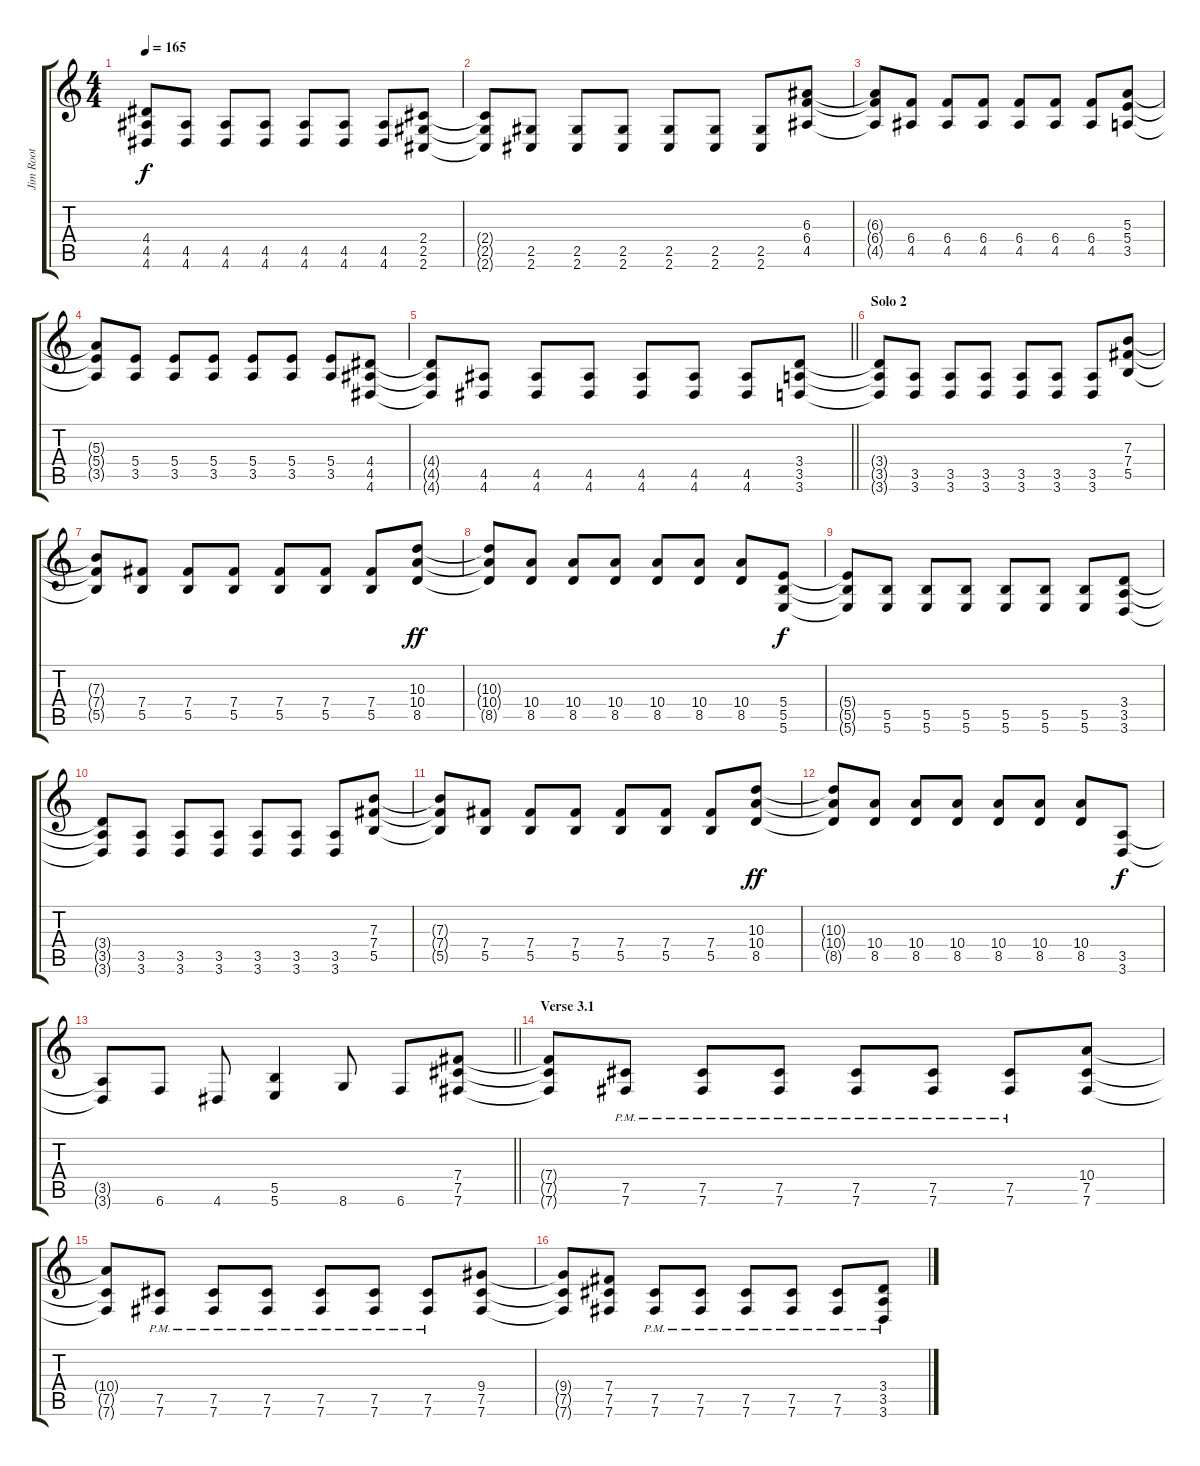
\track ("Jim Root" "Jim Root") {instrument distortionguitar}
\staff {score tabs}
\tuning (Db4 Ab3 E3 B2 Gb2 B1) {hide}
\ts (4 4)
\tempo 165
\clef g2
\ks c
(4.4{t} 4.5{t} 4.6{t}).8{dy f} (4.5 4.6).8 (4.5 4.6).8 (4.5 4.6).8 (4.5 4.6).8 (4.5 4.6).8 (4.5 4.6).8 (2.4 2.5 2.6).8 |
(2.4{t} 2.5{t} 2.6{t}).8 (2.5 2.6).8 (2.5 2.6).8 (2.5 2.6).8 (2.5 2.6).8 (2.5 2.6).8 (2.5 2.6).8 (6.3 6.4 4.5).8 |
(6.3{t} 6.4{t} 4.5{t}).8 (6.4 4.5).8 (6.4 4.5).8 (6.4 4.5).8 (6.4 4.5).8 (6.4 4.5).8 (6.4 4.5).8 (5.3 5.4 3.5).8 |
(5.3{t} 5.4{t} 3.5{t}).8 (5.4 3.5).8 (5.4 3.5).8 (5.4 3.5).8 (5.4 3.5).8 (5.4 3.5).8 (5.4 3.5).8 (4.4 4.5 4.6).8 |
\barLineRight lightlight
(4.4{t} 4.5{t} 4.6{t}).8 (4.5 4.6).8 (4.5 4.6).8 (4.5 4.6).8 (4.5 4.6).8 (4.5 4.6).8 (4.5 4.6).8 (3.4 3.5 3.6).8 |
\section ("" "Solo 2")
(3.4{t} 3.5{t} 3.6{t}).8 (3.5 3.6).8 (3.5 3.6).8 (3.5 3.6).8 (3.5 3.6).8 (3.5 3.6).8 (3.5 3.6).8 (7.3 7.4 5.5).8 |
(7.3{t} 7.4{t} 5.5{t}).8 (7.4 5.5).8 (7.4 5.5).8 (7.4 5.5).8 (7.4 5.5).8 (7.4 5.5).8 (7.4 5.5).8 (10.3 10.4 8.5).8{dy ff} |
(10.3{t} 10.4{t} 8.5{t}).8 (10.4 8.5).8 (10.4 8.5).8 (10.4 8.5).8 (10.4 8.5).8 (10.4 8.5).8 (10.4 8.5).8 (5.4 5.5 5.6).8{dy f} |
(5.4{t} 5.5{t} 5.6{t}).8 (5.5 5.6).8 (5.5 5.6).8 (5.5 5.6).8 (5.5 5.6).8 (5.5 5.6).8 (5.5 5.6).8 (3.4 3.5 3.6).8 |
(3.4{t} 3.5{t} 3.6{t}).8 (3.5 3.6).8 (3.5 3.6).8 (3.5 3.6).8 (3.5 3.6).8 (3.5 3.6).8 (3.5 3.6).8 (7.3 7.4 5.5).8 |
(7.3{t} 7.4{t} 5.5{t}).8 (7.4 5.5).8 (7.4 5.5).8 (7.4 5.5).8 (7.4 5.5).8 (7.4 5.5).8 (7.4 5.5).8 (10.3 10.4 8.5).8{dy ff} |
(10.3{t} 10.4{t} 8.5{t}).8 (10.4 8.5).8 (10.4 8.5).8 (10.4 8.5).8 (10.4 8.5).8 (10.4 8.5).8 (10.4 8.5).8 (3.5 3.6).8{dy f} |
\barLineRight lightlight
(3.5{t} 3.6{t}).8 6.6.8 4.6.8 (5.5 5.6).4 8.6.8 6.6.8 (7.4 7.5 7.6).8 |
\section ("" "Verse 3.1")
(7.4{t} 7.5{t} 7.6{t}).8 (7.5{pm} 7.6{pm}).8 (7.5{pm} 7.6{pm}).8 (7.5{pm} 7.6{pm}).8 (7.5{pm} 7.6{pm}).8 (7.5{pm} 7.6{pm}).8 (7.5{pm} 7.6{pm}).8 (10.4 7.5 7.6).8 |
(10.4{t} 7.5{t} 7.6{t}).8 (7.5{pm} 7.6{pm}).8 (7.5{pm} 7.6{pm}).8 (7.5{pm} 7.6{pm}).8 (7.5{pm} 7.6{pm}).8 (7.5{pm} 7.6{pm}).8 (7.5{pm} 7.6{pm}).8 (9.4 7.5 7.6).8 |
(9.4{t} 7.5{t} 7.6{t}).8 (7.4 7.5 7.6).8 (7.5{pm} 7.6{pm}).8 (7.5{pm} 7.6{pm}).8 (7.5{pm} 7.6{pm}).8 (7.5{pm} 7.6{pm}).8 (7.5{pm} 7.6{pm}).8 (3.4 3.5{pm} 3.6{pm}).8
